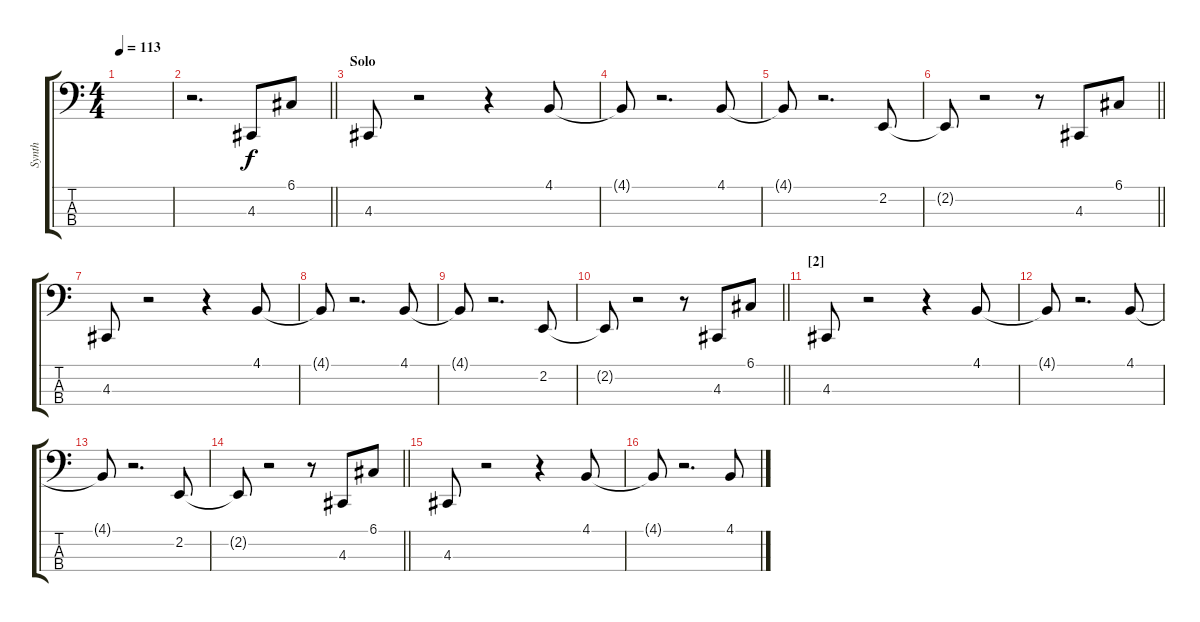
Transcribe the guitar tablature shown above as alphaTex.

\track ("Synth" "Synth") {instrument lead5charang}
\staff {score tabs}
\tuning (G2 D2 A1 E1) {hide}
\ts (4 4)
\tempo 113
\clef f4
\ks c
|
\barLineRight lightlight
r.2{d} 4.3.8 6.1.8 |
\section ("" "Solo")
4.3.8 r.2 r.4 4.1.8 |
4.1{t}.8 r.2{d} 4.1.8 |
4.1{t}.8 r.2{d} 2.2.8 |
\barLineRight lightlight
2.2{t}.8 r.2 r.8 4.3.8 6.1.8 |
\section ("" "")
4.3.8 r.2 r.4 4.1.8 |
4.1{t}.8 r.2{d} 4.1.8 |
4.1{t}.8 r.2{d} 2.2.8 |
\barLineRight lightlight
2.2{t}.8 r.2 r.8 4.3.8 6.1.8 |
\section ("" "[2]")
4.3.8 r.2 r.4 4.1.8 |
4.1{t}.8 r.2{d} 4.1.8 |
4.1{t}.8 r.2{d} 2.2.8 |
\barLineRight lightlight
2.2{t}.8 r.2 r.8 4.3.8 6.1.8 |
\section ("" "")
4.3.8 r.2 r.4 4.1.8 |
4.1{t}.8 r.2{d} 4.1.8
